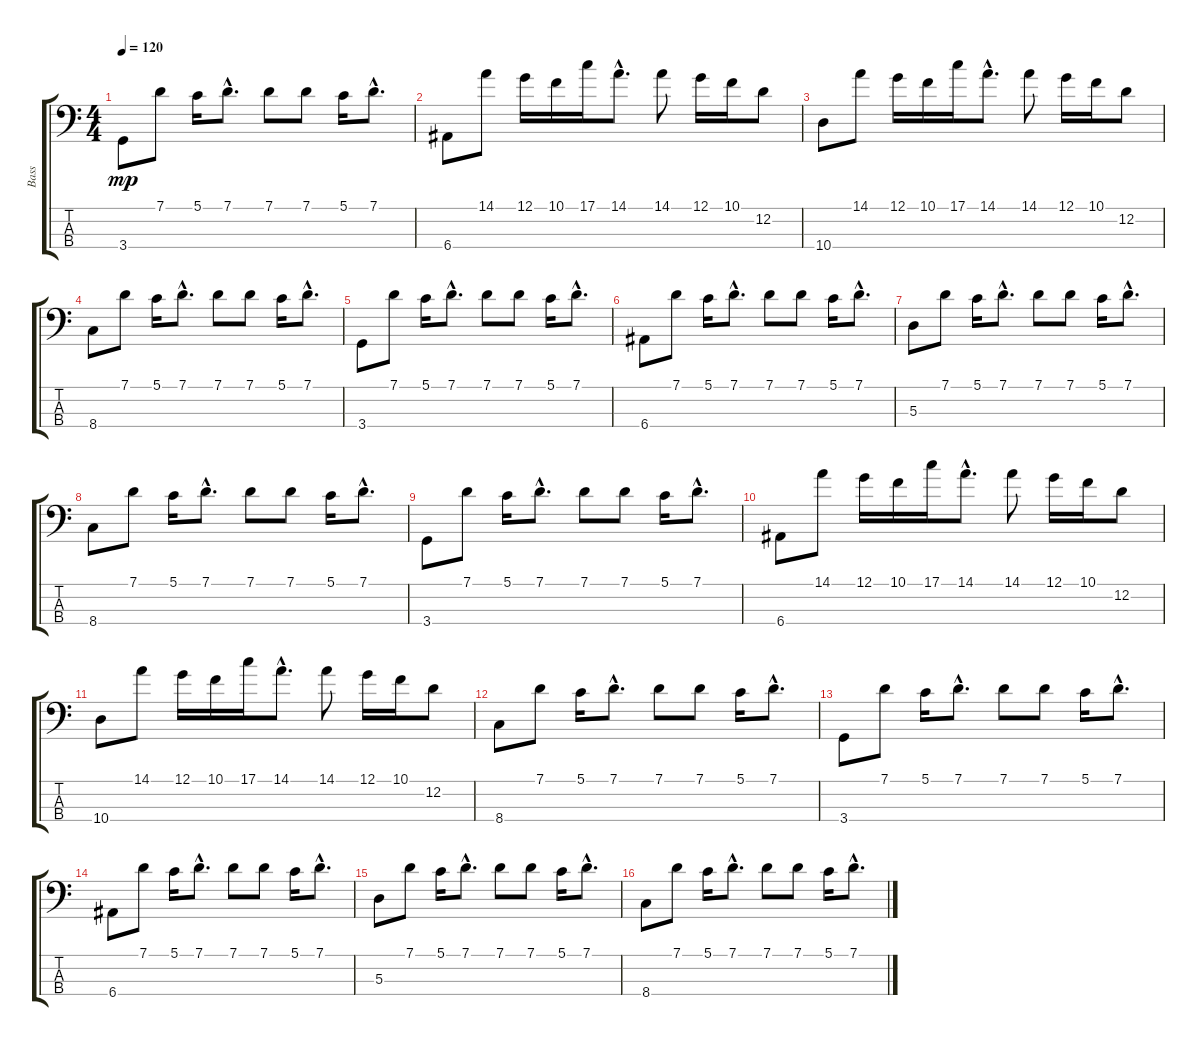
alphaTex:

\track ("Bass" "Bass") {instrument electricbassfinger}
\staff {score tabs}
\tuning (G2 D2 A1 E1) {hide}
\ts (4 4)
\tempo 120
\clef f4
\ks c
3.4.8{dy mp} 7.1.8 5.1.16 7.1{hac}.8{d} 7.1.8 7.1.8 5.1.16 7.1{hac}.8{d} |
6.4.8 14.1.8 12.1.16 10.1.16 17.1.16 14.1{hac}.8{d} 14.1.8 12.1.16 10.1.16 12.2.8 |
10.4.8 14.1.8 12.1.16 10.1.16 17.1.16 14.1{hac}.8{d} 14.1.8 12.1.16 10.1.16 12.2.8 |
8.4.8 7.1.8 5.1.16 7.1{hac}.8{d} 7.1.8 7.1.8 5.1.16 7.1{hac}.8{d} |
3.4.8 7.1.8 5.1.16 7.1{hac}.8{d} 7.1.8 7.1.8 5.1.16 7.1{hac}.8{d} |
6.4.8 7.1.8 5.1.16 7.1{hac}.8{d} 7.1.8 7.1.8 5.1.16 7.1{hac}.8{d} |
5.3.8 7.1.8 5.1.16 7.1{hac}.8{d} 7.1.8 7.1.8 5.1.16 7.1{hac}.8{d} |
8.4.8 7.1.8 5.1.16 7.1{hac}.8{d} 7.1.8 7.1.8 5.1.16 7.1{hac}.8{d} |
3.4.8 7.1.8 5.1.16 7.1{hac}.8{d} 7.1.8 7.1.8 5.1.16 7.1{hac}.8{d} |
6.4.8 14.1.8 12.1.16 10.1.16 17.1.16 14.1{hac}.8{d} 14.1.8 12.1.16 10.1.16 12.2.8 |
10.4.8 14.1.8 12.1.16 10.1.16 17.1.16 14.1{hac}.8{d} 14.1.8 12.1.16 10.1.16 12.2.8 |
8.4.8 7.1.8 5.1.16 7.1{hac}.8{d} 7.1.8 7.1.8 5.1.16 7.1{hac}.8{d} |
3.4.8 7.1.8 5.1.16 7.1{hac}.8{d} 7.1.8 7.1.8 5.1.16 7.1{hac}.8{d} |
6.4.8 7.1.8 5.1.16 7.1{hac}.8{d} 7.1.8 7.1.8 5.1.16 7.1{hac}.8{d} |
5.3.8 7.1.8 5.1.16 7.1{hac}.8{d} 7.1.8 7.1.8 5.1.16 7.1{hac}.8{d} |
8.4.8 7.1.8 5.1.16 7.1{hac}.8{d} 7.1.8 7.1.8 5.1.16 7.1{hac}.8{d}
